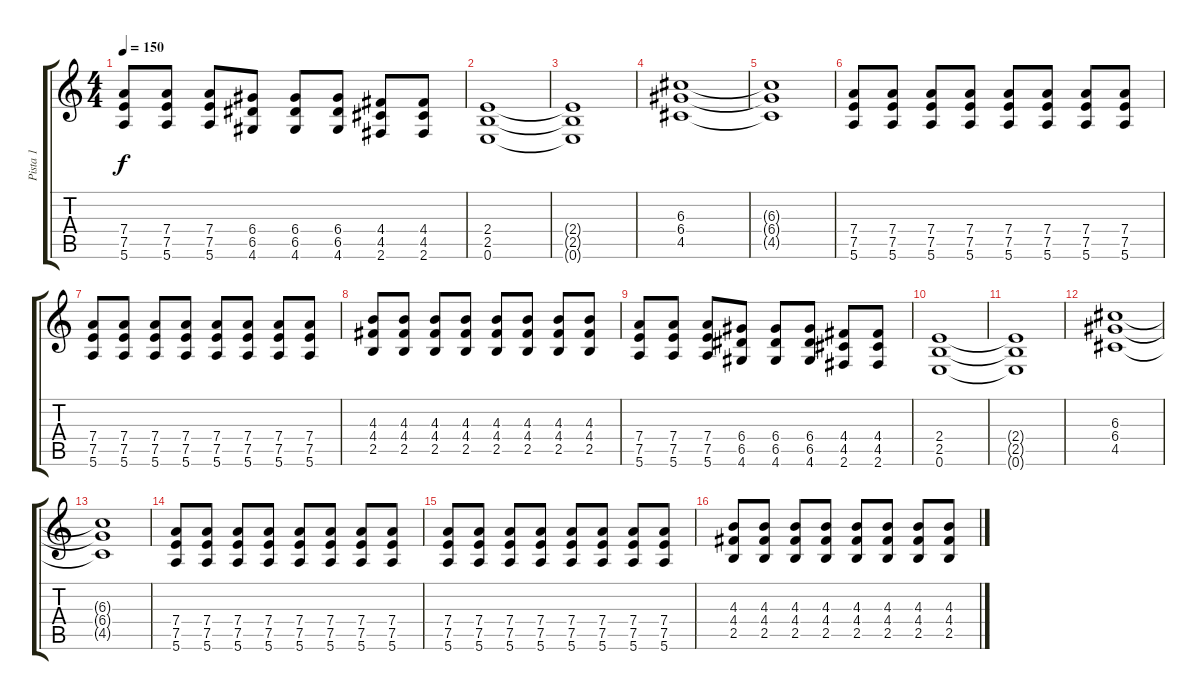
\track ("Pista 1" "Pista 1") {instrument overdrivenguitar}
\staff {score tabs}
\tuning (E4 B3 G3 D3 A2 E2) {hide}
\ts (4 4)
\tempo 150
\clef g2
\ks c
(7.4 7.5 5.6).8{dy f} (7.4 7.5 5.6).8 (7.4 7.5 5.6).8 (6.4 6.5 4.6).8 (6.4 6.5 4.6).8 (6.4 6.5 4.6).8 (4.4 4.5 2.6).8 (4.4 4.5 2.6).8 |
(2.4 2.5 0.6).1 |
(2.4{t} 2.5{t} 0.6{t}).1 |
(6.3 6.4 4.5).1 |
(6.3{t} 6.4{t} 4.5{t}).1 |
(7.4 7.5 5.6).8 (7.4 7.5 5.6).8 (7.4 7.5 5.6).8 (7.4 7.5 5.6).8 (7.4 7.5 5.6).8 (7.4 7.5 5.6).8 (7.4 7.5 5.6).8 (7.4 7.5 5.6).8 |
(7.4 7.5 5.6).8 (7.4 7.5 5.6).8 (7.4 7.5 5.6).8 (7.4 7.5 5.6).8 (7.4 7.5 5.6).8 (7.4 7.5 5.6).8 (7.4 7.5 5.6).8 (7.4 7.5 5.6).8 |
(4.3 4.4 2.5).8 (4.3 4.4 2.5).8 (4.3 4.4 2.5).8 (4.3 4.4 2.5).8 (4.3 4.4 2.5).8 (4.3 4.4 2.5).8 (4.3 4.4 2.5).8 (4.3 4.4 2.5).8 |
(7.4 7.5 5.6).8 (7.4 7.5 5.6).8 (7.4 7.5 5.6).8 (6.4 6.5 4.6).8 (6.4 6.5 4.6).8 (6.4 6.5 4.6).8 (4.4 4.5 2.6).8 (4.4 4.5 2.6).8 |
(2.4 2.5 0.6).1 |
(2.4{t} 2.5{t} 0.6{t}).1 |
(6.3 6.4 4.5).1 |
(6.3{t} 6.4{t} 4.5{t}).1 |
(7.4 7.5 5.6).8 (7.4 7.5 5.6).8 (7.4 7.5 5.6).8 (7.4 7.5 5.6).8 (7.4 7.5 5.6).8 (7.4 7.5 5.6).8 (7.4 7.5 5.6).8 (7.4 7.5 5.6).8 |
(7.4 7.5 5.6).8 (7.4 7.5 5.6).8 (7.4 7.5 5.6).8 (7.4 7.5 5.6).8 (7.4 7.5 5.6).8 (7.4 7.5 5.6).8 (7.4 7.5 5.6).8 (7.4 7.5 5.6).8 |
(4.3 4.4 2.5).8 (4.3 4.4 2.5).8 (4.3 4.4 2.5).8 (4.3 4.4 2.5).8 (4.3 4.4 2.5).8 (4.3 4.4 2.5).8 (4.3 4.4 2.5).8 (4.3 4.4 2.5).8
